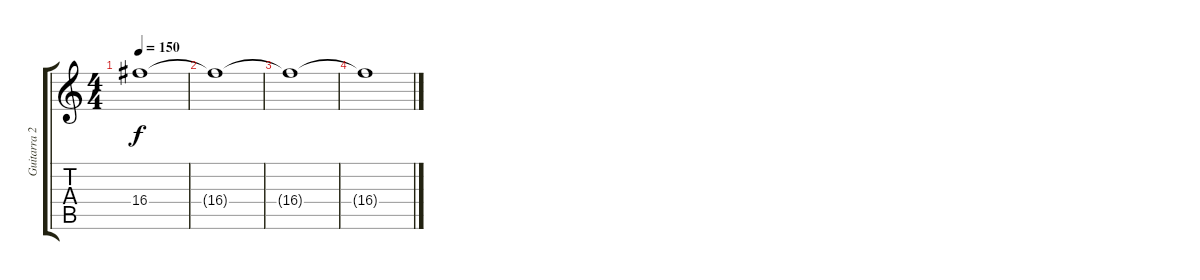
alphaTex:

\track ("Guitarra 2" "Guitarra 2") {instrument distortionguitar}
\staff {score tabs}
\tuning (E4 B3 G3 D3 A2 E2) {hide}
\ts (4 4)
\tempo 150
\clef g2
\ks c
16.4.1{dy f} |
16.4{t}.1 |
16.4{t}.1 |
16.4{t}.1
